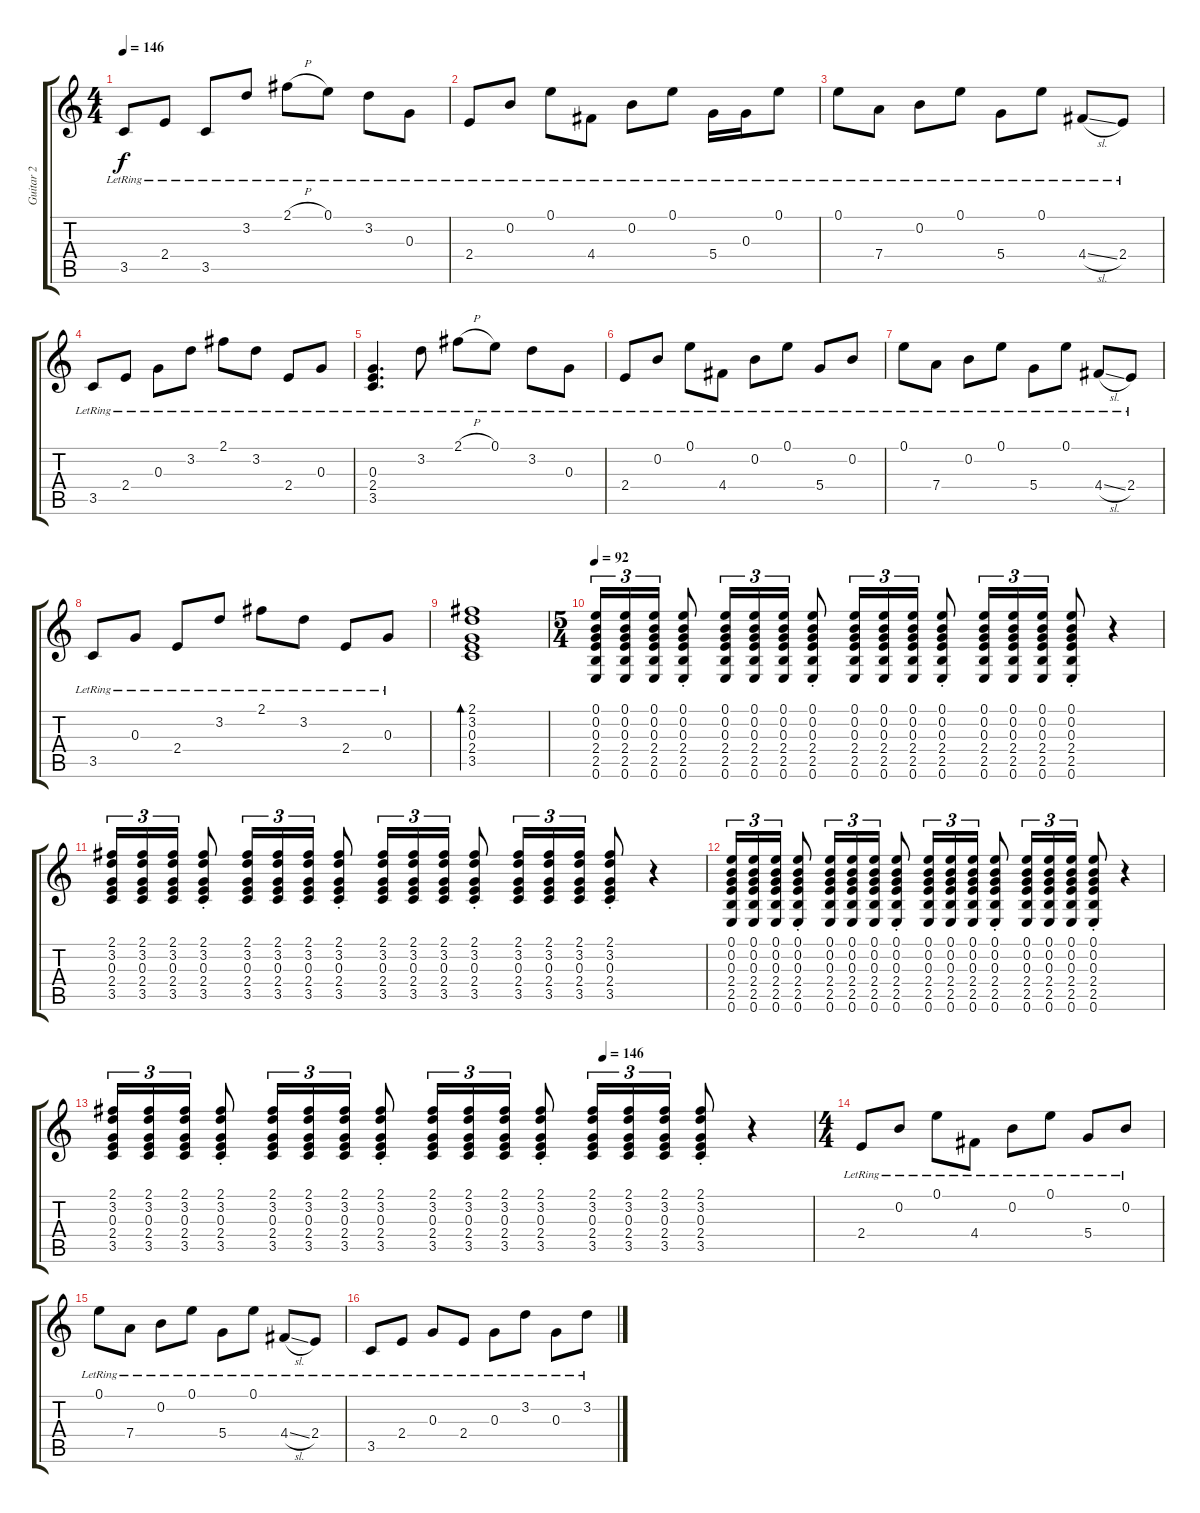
\track ("Guitar 2" "Guitar 2") {instrument overdrivenguitar}
\staff {score tabs}
\tuning (E4 B3 G3 D3 A2 E2) {hide}
\ts (4 4)
\tempo 146
\clef g2
\ks c
3.5{lr}.8{dy f} 2.4{lr}.8 3.5{lr}.8 3.2{lr}.8 2.1{h lr}.8 0.1{lr}.8 3.2{lr}.8 0.3{lr}.8 |
2.4{lr}.8 0.2{lr}.8 0.1{lr}.8 4.4{lr}.8 0.2{lr}.8 0.1{lr}.8 5.4{lr}.16 0.3{lr}.16 0.1{lr}.8 |
0.1{lr}.8 7.4{lr}.8 0.2{lr}.8 0.1{lr}.8 5.4{lr}.8 0.1{lr}.8 4.4{sl lr}.8 2.4{lr}.8 |
3.5{lr}.8 2.4{lr}.8 0.3{lr}.8 3.2{lr}.8 2.1{lr}.8 3.2{lr}.8 2.4{lr}.8 0.3{lr}.8 |
(0.3 2.4 3.5{lr}).4{d} 3.2{lr}.8 2.1{h lr}.8 0.1{lr}.8 3.2{lr}.8 0.3{lr}.8 |
2.4{lr}.8 0.2{lr}.8 0.1{lr}.8 4.4{lr}.8 0.2{lr}.8 0.1{lr}.8 5.4{lr}.8 0.2{lr}.8 |
0.1{lr}.8 7.4{lr}.8 0.2{lr}.8 0.1{lr}.8 5.4{lr}.8 0.1{lr}.8 4.4{sl lr}.8 2.4{lr}.8 |
3.5{lr}.8 0.3{lr}.8 2.4{lr}.8 3.2{lr}.8 2.1{lr}.8 3.2{lr}.8 2.4{lr}.8 0.3{lr}.8 |
(2.1 3.2 0.3 2.4 3.5).1{bd 240} |
\ts (5 4)
\tempo 92
(0.1 0.2 0.3 2.4 2.5 0.6).16{tu (3 2)} (0.1 0.2 0.3 2.4 2.5 0.6).16{tu (3 2)} (0.1 0.2 0.3 2.4 2.5 0.6).16{tu (3 2)} (0.1{st} 0.2{st} 0.3{st} 2.4{st} 2.5{st} 0.6{st}).8 (0.1 0.2 0.3 2.4 2.5 0.6).16{tu (3 2)} (0.1 0.2 0.3 2.4 2.5 0.6).16{tu (3 2)} (0.1 0.2 0.3 2.4 2.5 0.6).16{tu (3 2)} (0.1{st} 0.2{st} 0.3{st} 2.4{st} 2.5{st} 0.6{st}).8 (0.1 0.2 0.3 2.4 2.5 0.6).16{tu (3 2)} (0.1 0.2 0.3 2.4 2.5 0.6).16{tu (3 2)} (0.1 0.2 0.3 2.4 2.5 0.6).16{tu (3 2)} (0.1{st} 0.2{st} 0.3{st} 2.4{st} 2.5{st} 0.6{st}).8 (0.1 0.2 0.3 2.4 2.5 0.6).16{tu (3 2)} (0.1 0.2 0.3 2.4 2.5 0.6).16{tu (3 2)} (0.1 0.2 0.3 2.4 2.5 0.6).16{tu (3 2)} (0.1{st} 0.2{st} 0.3{st} 2.4{st} 2.5{st} 0.6{st}).8 r.4 |
(2.1 3.2 0.3 2.4 3.5).16{tu (3 2)} (2.1 3.2 0.3 2.4 3.5).16{tu (3 2)} (2.1 3.2 0.3 2.4 3.5).16{tu (3 2)} (2.1{st} 3.2{st} 0.3{st} 2.4{st} 3.5{st}).8 (2.1 3.2 0.3 2.4 3.5).16{tu (3 2)} (2.1 3.2 0.3 2.4 3.5).16{tu (3 2)} (2.1 3.2 0.3 2.4 3.5).16{tu (3 2)} (2.1{st} 3.2{st} 0.3{st} 2.4{st} 3.5{st}).8 (2.1 3.2 0.3 2.4 3.5).16{tu (3 2)} (2.1 3.2 0.3 2.4 3.5).16{tu (3 2)} (2.1 3.2 0.3 2.4 3.5).16{tu (3 2)} (2.1{st} 3.2{st} 0.3{st} 2.4{st} 3.5{st}).8 (2.1 3.2 0.3 2.4 3.5).16{tu (3 2)} (2.1 3.2 0.3 2.4 3.5).16{tu (3 2)} (2.1 3.2 0.3 2.4 3.5).16{tu (3 2)} (2.1{st} 3.2{st} 0.3{st} 2.4{st} 3.5{st}).8 r.4 |
(0.1 0.2 0.3 2.4 2.5 0.6).16{tu (3 2)} (0.1 0.2 0.3 2.4 2.5 0.6).16{tu (3 2)} (0.1 0.2 0.3 2.4 2.5 0.6).16{tu (3 2)} (0.1{st} 0.2{st} 0.3{st} 2.4{st} 2.5{st} 0.6{st}).8 (0.1 0.2 0.3 2.4 2.5 0.6).16{tu (3 2)} (0.1 0.2 0.3 2.4 2.5 0.6).16{tu (3 2)} (0.1 0.2 0.3 2.4 2.5 0.6).16{tu (3 2)} (0.1{st} 0.2{st} 0.3{st} 2.4{st} 2.5{st} 0.6{st}).8 (0.1 0.2 0.3 2.4 2.5 0.6).16{tu (3 2)} (0.1 0.2 0.3 2.4 2.5 0.6).16{tu (3 2)} (0.1 0.2 0.3 2.4 2.5 0.6).16{tu (3 2)} (0.1{st} 0.2{st} 0.3{st} 2.4{st} 2.5{st} 0.6{st}).8 (0.1 0.2 0.3 2.4 2.5 0.6).16{tu (3 2)} (0.1 0.2 0.3 2.4 2.5 0.6).16{tu (3 2)} (0.1 0.2 0.3 2.4 2.5 0.6).16{tu (3 2)} (0.1{st} 0.2{st} 0.3{st} 2.4{st} 2.5{st} 0.6{st}).8 r.4 |
\tempo (146 0.7)
(2.1 3.2 0.3 2.4 3.5).16{tu (3 2)} (2.1 3.2 0.3 2.4 3.5).16{tu (3 2)} (2.1 3.2 0.3 2.4 3.5).16{tu (3 2)} (2.1{st} 3.2{st} 0.3{st} 2.4{st} 3.5{st}).8 (2.1 3.2 0.3 2.4 3.5).16{tu (3 2)} (2.1 3.2 0.3 2.4 3.5).16{tu (3 2)} (2.1 3.2 0.3 2.4 3.5).16{tu (3 2)} (2.1{st} 3.2{st} 0.3{st} 2.4{st} 3.5{st}).8 (2.1 3.2 0.3 2.4 3.5).16{tu (3 2)} (2.1 3.2 0.3 2.4 3.5).16{tu (3 2)} (2.1 3.2 0.3 2.4 3.5).16{tu (3 2)} (2.1{st} 3.2{st} 0.3{st} 2.4{st} 3.5{st}).8 (2.1 3.2 0.3 2.4 3.5).16{tu (3 2)} (2.1 3.2 0.3 2.4 3.5).16{tu (3 2)} (2.1 3.2 0.3 2.4 3.5).16{tu (3 2)} (2.1{st} 3.2{st} 0.3{st} 2.4{st} 3.5{st}).8 r.4 |
\ts (4 4)
2.4{lr}.8 0.2{lr}.8 0.1{lr}.8 4.4{lr}.8 0.2{lr}.8 0.1{lr}.8 5.4{lr}.8 0.2{lr}.8 |
0.1{lr}.8 7.4{lr}.8 0.2{lr}.8 0.1{lr}.8 5.4{lr}.8 0.1{lr}.8 4.4{sl lr}.8 2.4{lr}.8 |
3.5{lr}.8 2.4{lr}.8 0.3{lr}.8 2.4{lr}.8 0.3{lr}.8 3.2{lr}.8 0.3{lr}.8 3.2{lr}.8
